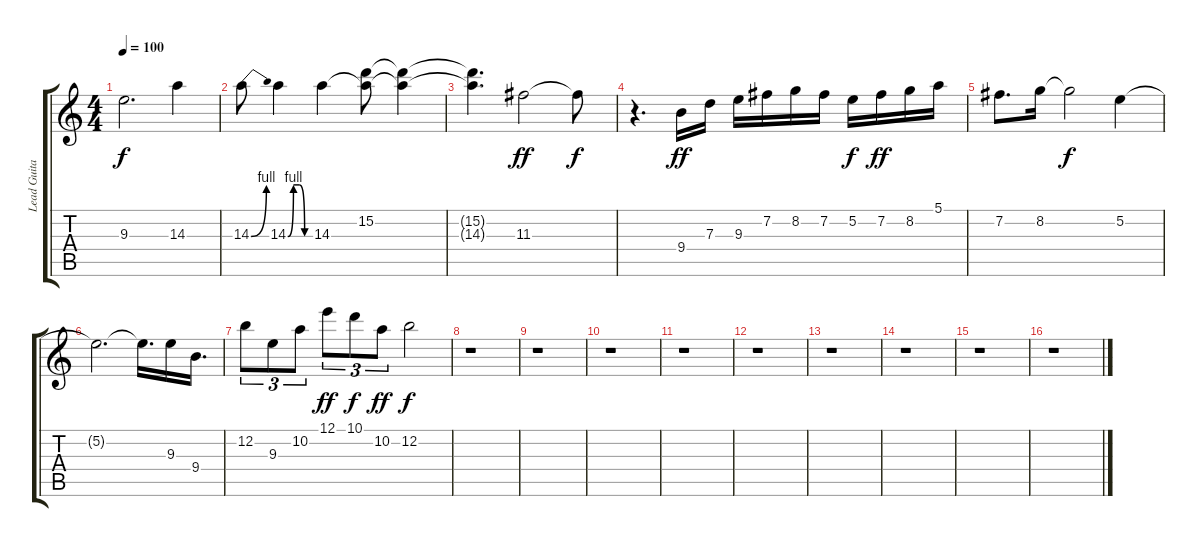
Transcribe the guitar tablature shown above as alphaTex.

\track ("Lead Guitar" "Lead Guita") {instrument distortionguitar}
\staff {score tabs}
\tuning (E4 B3 G3 D3 A2 E2) {hide}
\ts (4 4)
\tempo 100
\clef g2
\ks c
9.3{t}.2{d dy f} 14.3.4 |
14.3{be (bend 0 0 60 4)}.8 14.3{be (custom 0 0 15 4 30 4 45 0 60 0)}.4 14.3.4 (15.2 14.3{t}).8 (15.2{t} 14.3{t}).4 |
(15.2{t} 14.3{t}).4{d} 11.3.2{dy ff} 11.3{t}.8{dy f} |
r.4{d} 9.4.16{dy ff} 7.3.16 9.3.16 7.2.16 8.2.16 7.2.16 5.2.16{dy f} 7.2.16{dy ff} 8.2.16 5.1.16 |
7.2.8{d} 8.2.16 8.2{t}.2{dy f} 5.2.4 |
5.2{t}.2{d} 5.2{t}.16{d} 9.3.16 9.4.16{d} |
12.2.8{tu (3 2)} 9.3.8{tu (3 2)} 10.2.8{tu (3 2)} 12.1.8{tu (3 2) dy ff} 10.1.8{tu (3 2) dy f} 10.2.8{tu (3 2) dy ff} 12.2.2{dy f} |
r.1{instrument distortionguitar} |
r.1 |
r.1 |
r.1 |
r.1 |
r.1 |
r.1 |
r.1 |
r.1
